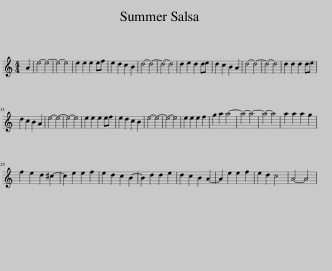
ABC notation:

X:1
L:1/8
M:4/4
I:linebreak $
K:C
V:1 treble
V:1
 A2 | e4- e4- | e4- e4 | e2 e2 e2 ef | e2 d2 c2 B2 | %5
 d4- d4- | d4- d4 | d2 e2 d2 de | d2 c2 B2 A2 | d4- d4- | %10
 d4- d4 | d2 d2 d2 de |$ d2 c2 B2 A2 | e4- e4- | e4- e4 | %15
 e2 e2 e2 ef | e2 d2 c2 B2 | e4- e4- | e4- e4 | e2 e2 e2 f2 | %20
 g2 a2 a4- | a4- a4- | a4- a4 | a2 a2 a2 g2 |$ f2 e2 d2 ^c2- | %25
 c2 e2 e2 f2 | e2 d2 c2 B2- | B2 d2 d2 e2 | d2 c2 B2 A2- | A2 e2 e2 f2 | %30
 e2 d2 c4 | A4- A4 | %32
